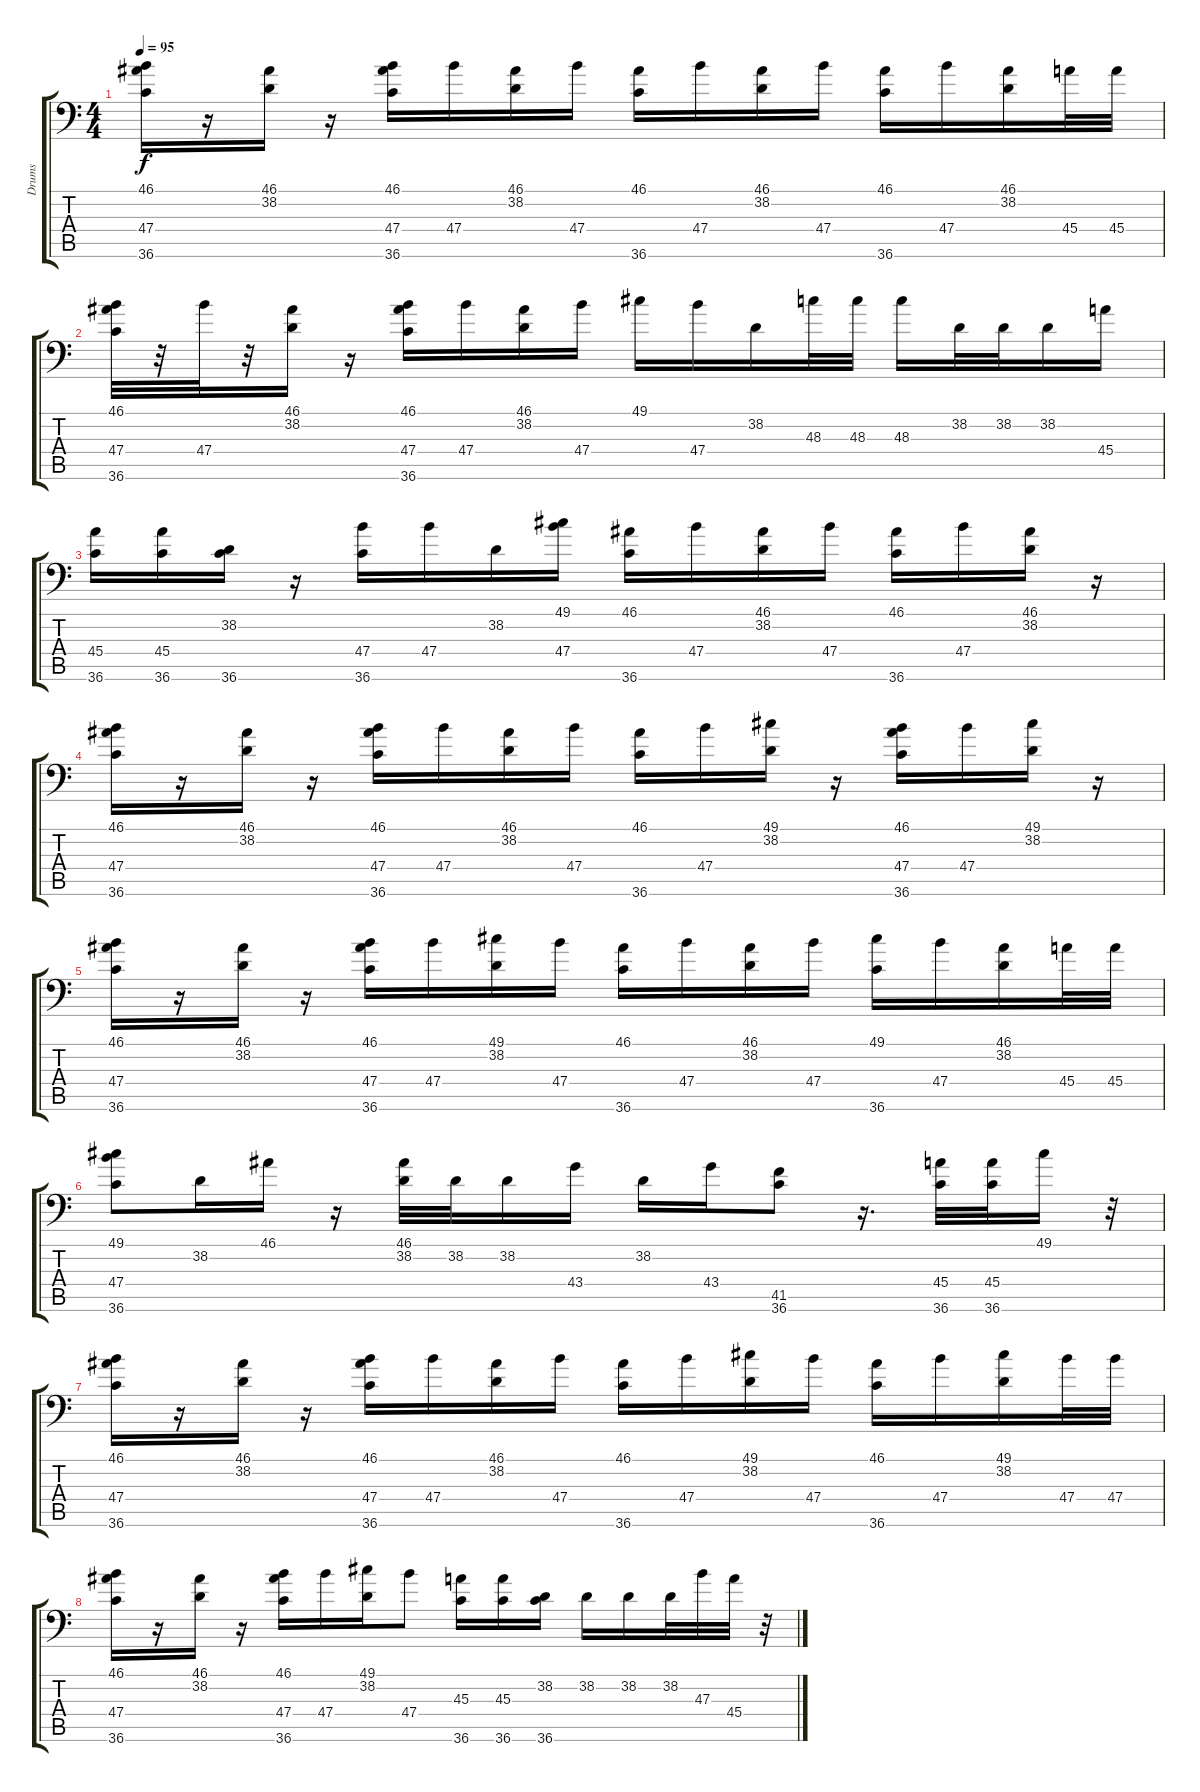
\track ("Drums" "Drums") {instrument acousticgrandpiano}
\staff {score tabs}
\tuning (C-1 C-1 C-1 C-1 C-1 C-1) {hide}
\ts (4 4)
\tempo 95
\clef f4
\ks c
(46.1 47.4 36.6).16{dy f} r.16 (46.1 38.2).16 r.16 (46.1 47.4 36.6).16 47.4.16 (46.1 38.2).16 47.4.16 (46.1 36.6).16 47.4.16 (46.1 38.2).16 47.4.16 (46.1 36.6).16 47.4.16 (46.1 38.2).16 45.4.32 45.4.32 |
(46.1 47.4 36.6).32 r.32 47.4.32 r.32 (46.1 38.2).16 r.16 (46.1 47.4 36.6).16 47.4.16 (46.1 38.2).16 47.4.16 49.1.16 47.4.16 38.2.16 48.3.32 48.3.32 48.3.16 38.2.32 38.2.32 38.2.16 45.4.16 |
(45.4 36.6).16 (45.4 36.6).16 (38.2 36.6).16 r.16 (47.4 36.6).16 47.4.16 38.2.16 (49.1 47.4).16 (46.1 36.6).16 47.4.16 (46.1 38.2).16 47.4.16 (46.1 36.6).16 47.4.16 (46.1 38.2).16 r.16 |
(46.1 47.4 36.6).16 r.16 (46.1 38.2).16 r.16 (46.1 47.4 36.6).16 47.4.16 (46.1 38.2).16 47.4.16 (46.1 36.6).16 47.4.16 (49.1 38.2).16 r.16 (46.1 47.4 36.6).16 47.4.16 (49.1 38.2).16 r.16 |
(46.1 47.4 36.6).16 r.16 (46.1 38.2).16 r.16 (46.1 47.4 36.6).16 47.4.16 (49.1 38.2).16 47.4.16 (46.1 36.6).16 47.4.16 (46.1 38.2).16 47.4.16 (49.1 36.6).16 47.4.16 (46.1 38.2).16 45.4.32 45.4.32 |
(49.1 47.4 36.6).8 38.2.16 46.1.16 r.16 (46.1 38.2).32 38.2.32 38.2.16 43.4.16 38.2.16 43.4.16 (41.5 36.6).8 r.16{d} (45.4 36.6).32 (45.4 36.6).32 49.1.16 r.32 |
(46.1 47.4 36.6).16 r.16 (46.1 38.2).16 r.16 (46.1 47.4 36.6).16 47.4.16 (46.1 38.2).16 47.4.16 (46.1 36.6).16 47.4.16 (49.1 38.2).16 47.4.16 (46.1 36.6).16 47.4.16 (49.1 38.2).16 47.4.32 47.4.32 |
(46.1 47.4 36.6).16 r.16 (46.1 38.2).16 r.16 (46.1 47.4 36.6).16 47.4.16 (49.1 38.2).16 47.4.8 (45.3 36.6).16 (45.3 36.6).16 (38.2 36.6).16 38.2.16 38.2.16 38.2.32 47.3.32 45.4.32 r.32
